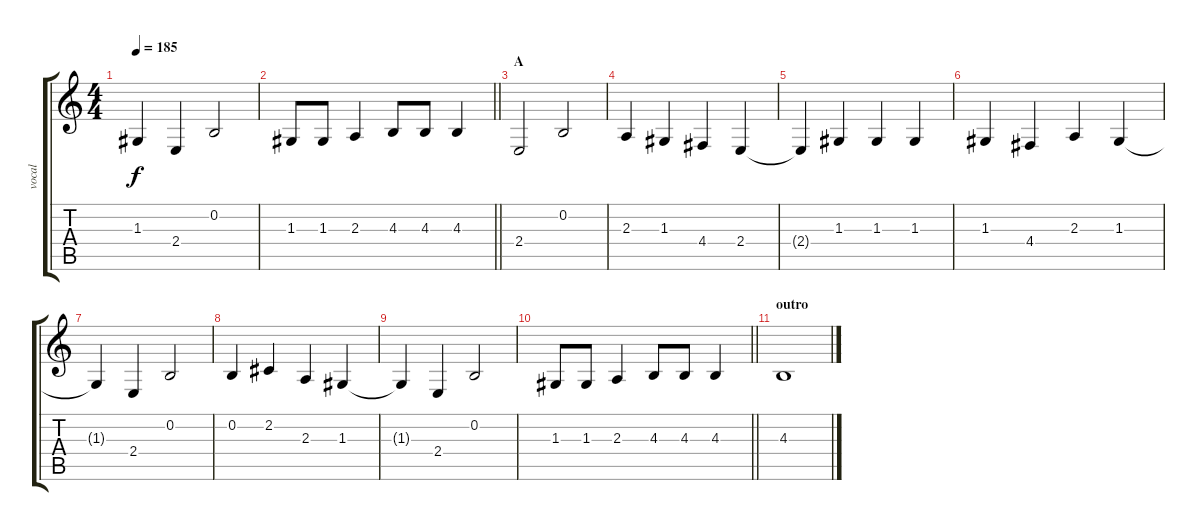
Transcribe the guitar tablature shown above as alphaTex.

\track ("vocal" "vocal") {instrument violin}
\staff {score tabs}
\tuning (E4 B3 G3 D3 A2 E2) {hide}
\ts (4 4)
\tempo 185
\clef g2
\ks c
1.3{t}.4{dy f} 2.4.4 0.2.2 |
\barLineRight lightlight
1.3.8 1.3.8 2.3.4 4.3.8 4.3.8 4.3.4 |
\section ("" "A")
2.4.2 0.2.2 |
2.3.4 1.3.4 4.4.4 2.4.4 |
2.4{t}.4 1.3.4 1.3.4 1.3.4 |
1.3.4 4.4.4 2.3.4 1.3.4 |
1.3{t}.4 2.4.4 0.2.2 |
0.2.4 2.2.4 2.3.4 1.3.4 |
1.3{t}.4 2.4.4 0.2.2 |
\barLineRight lightlight
1.3.8 1.3.8 2.3.4 4.3.8 4.3.8 4.3.4 |
\section ("" "outro")
4.3.1
